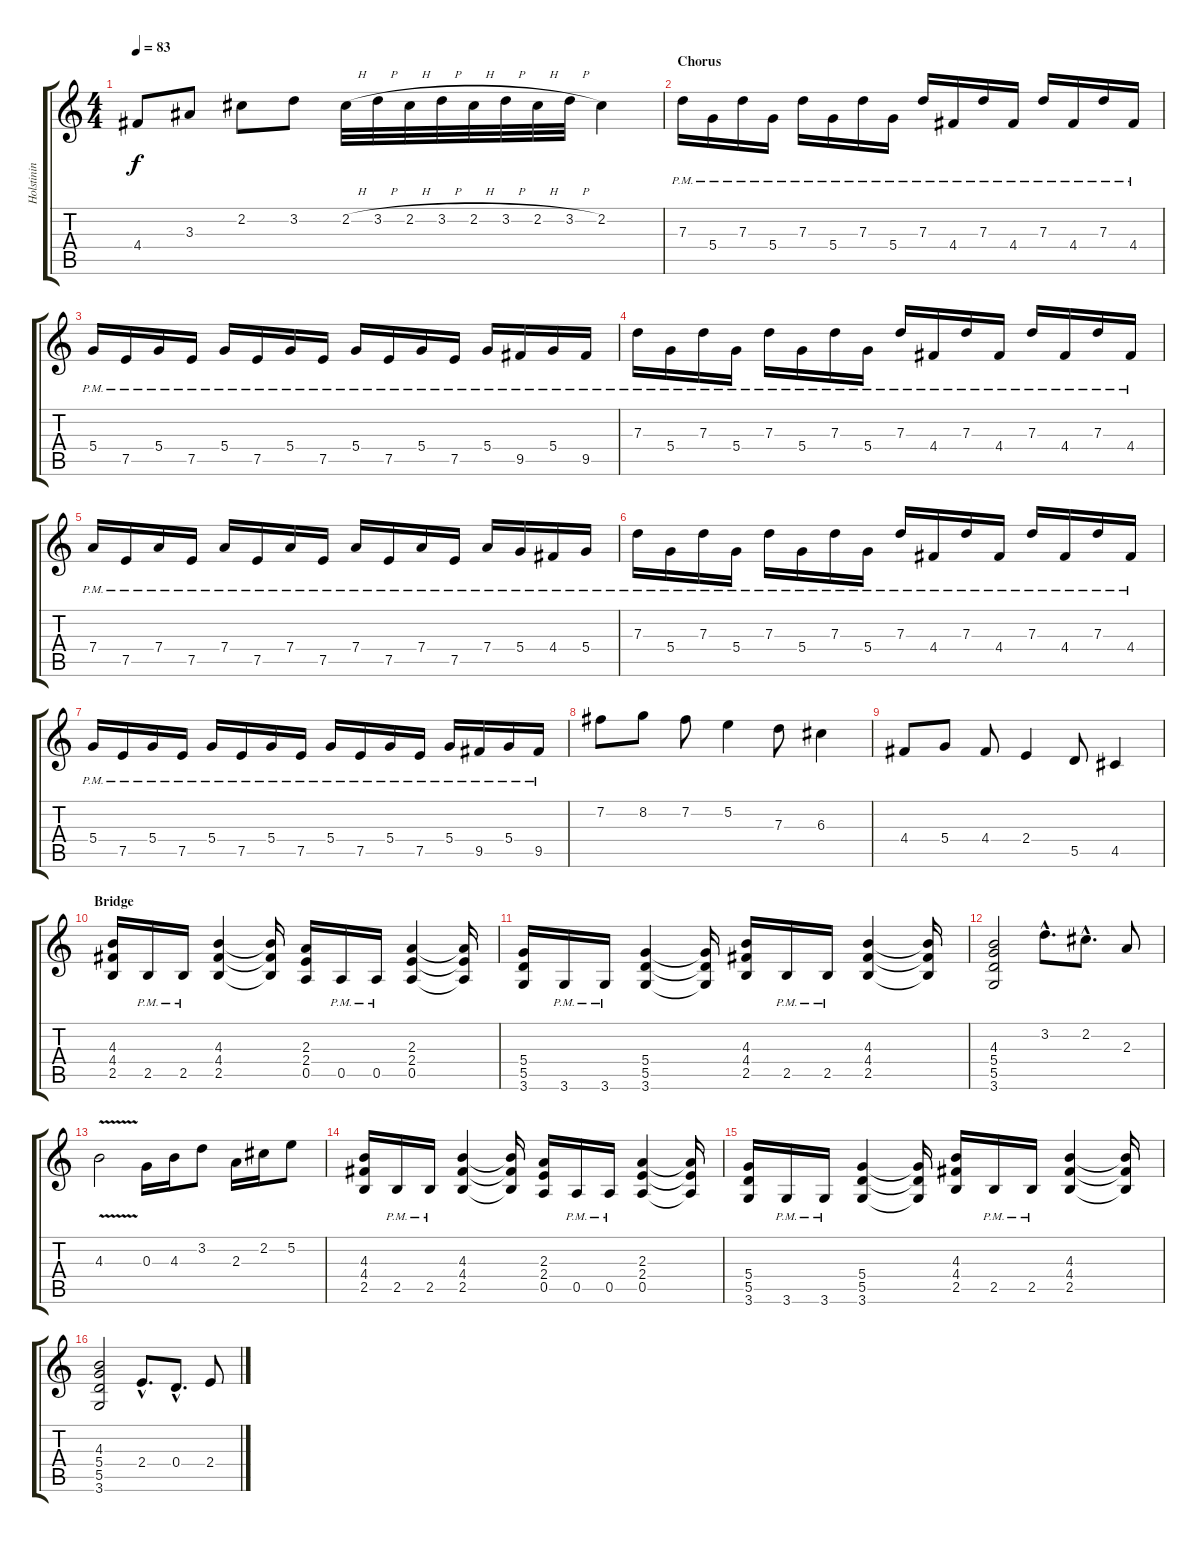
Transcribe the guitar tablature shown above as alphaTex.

\track ("Holstinin" "Holstinin") {instrument distortionguitar}
\staff {score tabs}
\tuning (E4 B3 G3 D3 A2 E2) {hide}
\ts (4 4)
\tempo 83
\clef g2
\ks c
4.4.8{dy f} 3.3.8 2.2.8 3.2.8 2.2{h}.32 3.2{h}.32 2.2{h}.32 3.2{h}.32 2.2{h}.32 3.2{h}.32 2.2{h}.32 3.2{h}.32 2.2.4 |
\section ("" "Chorus")
7.3{pm}.16 5.4{pm}.16 7.3{pm}.16 5.4{pm}.16 7.3{pm}.16 5.4{pm}.16 7.3{pm}.16 5.4{pm}.16 7.3{pm}.16 4.4{pm}.16 7.3{pm}.16 4.4{pm}.16 7.3{pm}.16 4.4{pm}.16 7.3{pm}.16 4.4{pm}.16 |
5.4{pm}.16 7.5{pm}.16 5.4{pm}.16 7.5{pm}.16 5.4{pm}.16 7.5{pm}.16 5.4{pm}.16 7.5{pm}.16 5.4{pm}.16 7.5{pm}.16 5.4{pm}.16 7.5{pm}.16 5.4{pm}.16 9.5{pm}.16 5.4{pm}.16 9.5{pm}.16 |
7.3{pm}.16 5.4{pm}.16 7.3{pm}.16 5.4{pm}.16 7.3{pm}.16 5.4{pm}.16 7.3{pm}.16 5.4{pm}.16 7.3{pm}.16 4.4{pm}.16 7.3{pm}.16 4.4{pm}.16 7.3{pm}.16 4.4{pm}.16 7.3{pm}.16 4.4{pm}.16 |
7.4{pm}.16 7.5{pm}.16 7.4{pm}.16 7.5{pm}.16 7.4{pm}.16 7.5{pm}.16 7.4{pm}.16 7.5{pm}.16 7.4{pm}.16 7.5{pm}.16 7.4{pm}.16 7.5{pm}.16 7.4{pm}.16 5.4{pm}.16 4.4{pm}.16 5.4{pm}.16 |
7.3{pm}.16 5.4{pm}.16 7.3{pm}.16 5.4{pm}.16 7.3{pm}.16 5.4{pm}.16 7.3{pm}.16 5.4{pm}.16 7.3{pm}.16 4.4{pm}.16 7.3{pm}.16 4.4{pm}.16 7.3{pm}.16 4.4{pm}.16 7.3{pm}.16 4.4{pm}.16 |
5.4{pm}.16 7.5{pm}.16 5.4{pm}.16 7.5{pm}.16 5.4{pm}.16 7.5{pm}.16 5.4{pm}.16 7.5{pm}.16 5.4{pm}.16 7.5{pm}.16 5.4{pm}.16 7.5{pm}.16 5.4{pm}.16 9.5{pm}.16 5.4{pm}.16 9.5{pm}.16 |
7.2.8 8.2.8 7.2.8 5.2.4 7.3.8 6.3.4 |
4.4.8 5.4.8 4.4.8 2.4.4 5.5.8 4.5.4 |
\section ("" "Bridge")
(4.3 4.4 2.5).16 2.5{pm}.16 2.5{pm}.16 (4.3 4.4 2.5).4 (4.3{t} 4.4{t} 2.5{t}).16 (2.3 2.4 0.5).16 0.5{pm}.16 0.5{pm}.16 (2.3 2.4 0.5).4 (2.3{t} 2.4{t} 0.5{t}).16 |
(5.4 5.5 3.6).16 3.6{pm}.16 3.6{pm}.16 (5.4 5.5 3.6).4 (5.4{t} 5.5{t} 3.6{t}).16 (4.3 4.4 2.5).16 2.5{pm}.16 2.5{pm}.16 (4.3 4.4 2.5).4 (4.3{t} 4.4{t} 2.5{t}).16 |
(4.3 5.4 5.5 3.6).2 3.2{hac}.8{d} 2.2{hac}.8{d} 2.3.8 |
4.3{v}.2 0.3.16 4.3.16 3.2.8 2.3.16 2.2.16 5.2.8 |
(4.3 4.4 2.5).16 2.5{pm}.16 2.5{pm}.16 (4.3 4.4 2.5).4 (4.3{t} 4.4{t} 2.5{t}).16 (2.3 2.4 0.5).16 0.5{pm}.16 0.5{pm}.16 (2.3 2.4 0.5).4 (2.3{t} 2.4{t} 0.5{t}).16 |
(5.4 5.5 3.6).16 3.6{pm}.16 3.6{pm}.16 (5.4 5.5 3.6).4 (5.4{t} 5.5{t} 3.6{t}).16 (4.3 4.4 2.5).16 2.5{pm}.16 2.5{pm}.16 (4.3 4.4 2.5).4 (4.3{t} 4.4{t} 2.5{t}).16 |
(4.3 5.4 5.5 3.6).2 2.4{hac}.8{d} 0.4{hac}.8{d} 2.4.8
